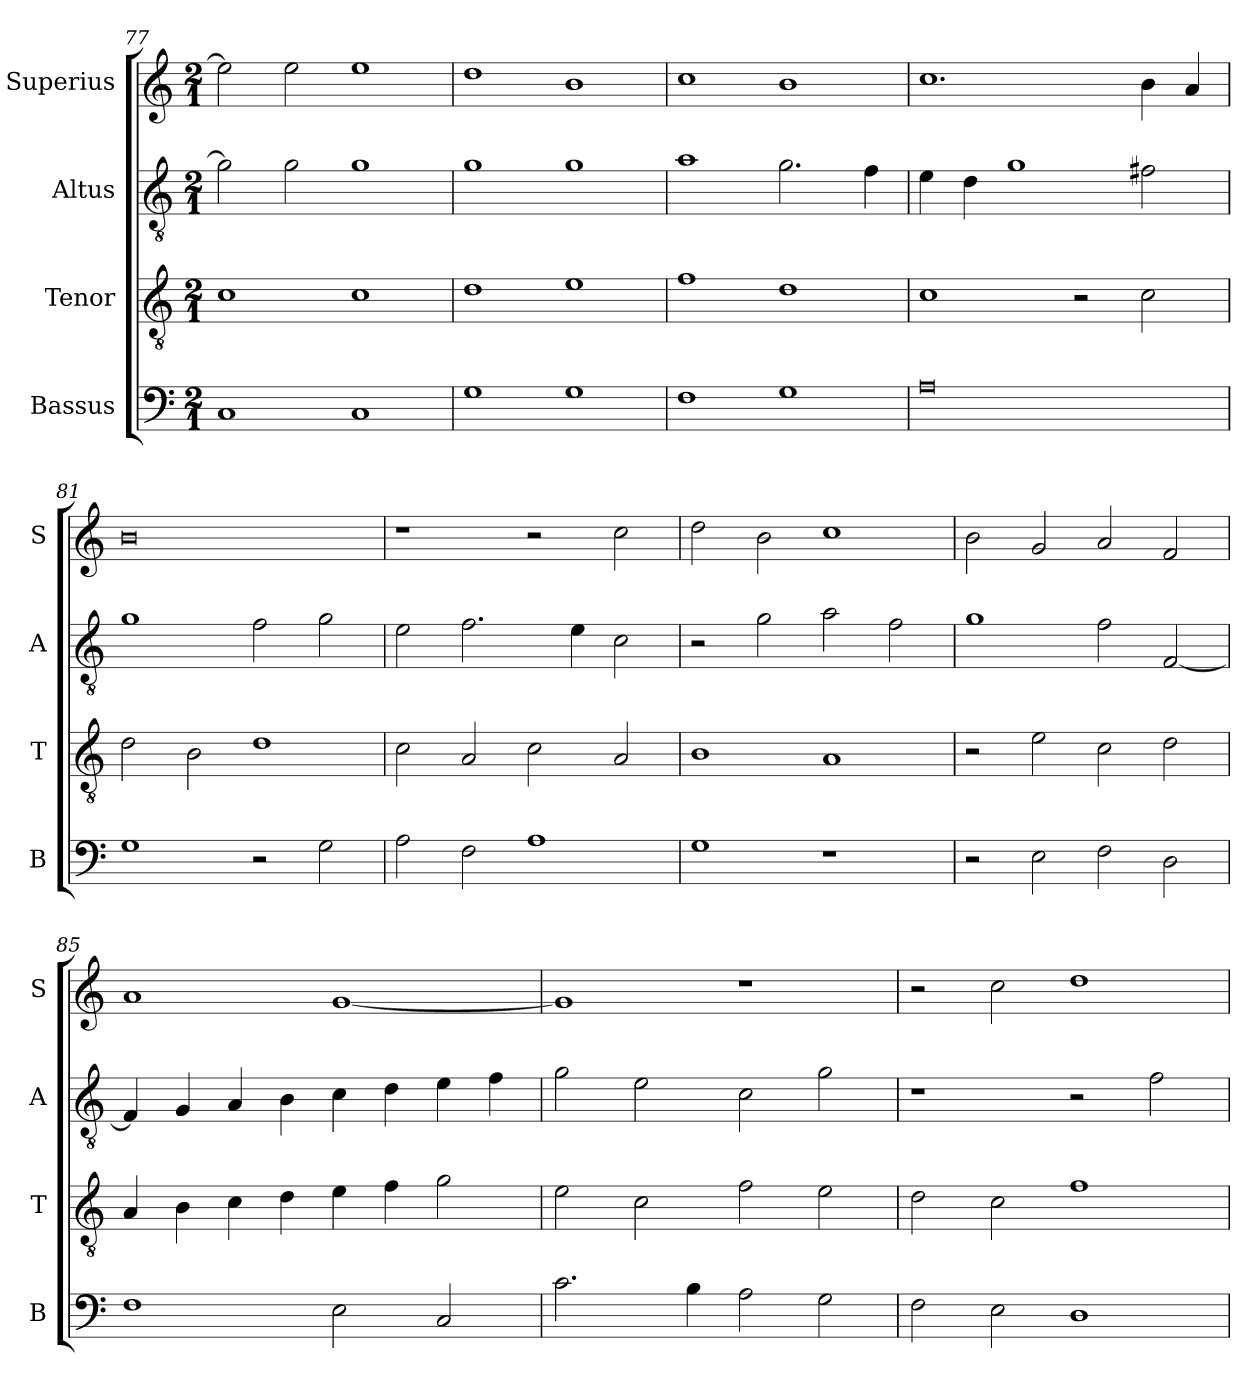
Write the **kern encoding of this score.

**kern	**kern	**kern	**kern
*part4	*part3	*part2	*part1
*staff4	*staff3	*staff2	*staff1
*I"Bassus	*I"Tenor	*I"Altus	*I"Superius
*I'B	*I'T	*I'A	*I'S
*clefF4	*clefGv2	*clefGv2	*clefG2
*k[]	*k[]	*k[]	*k[]
*C:	*C:	*C:	*C:
*M2/1	*M2/1	*M2/1	*M2/1
=77	=77	=77	=77
1C	1c	2g]	2ee]
.	.	2g	2ee
1C	1c	1g	1ee
=78	=78	=78	=78
1G	1d	1g	1dd
1G	1e	1g	1b
=79	=79	=79	=79
1F	1f	1a	1cc
1G	1d	2.g	1b
.	.	4f	.
=80	=80	=80	=80
0A	1c	4e	1.cc
.	.	4d	.
.	.	1g	.
.	2r	.	.
.	2c	2f#X	4b
.	.	.	4a
=81	=81	=81	=81
1G	2d	1g	0b
.	2B	.	.
2r	1d	2f	.
2G	.	2g	.
=82	=82	=82	=82
2A	2c	2e	1r
2F	2A	2.f	.
1A	2c	.	2r
.	.	4e	.
.	2A	2c	2cc
=83	=83	=83	=83
1G	1B	2r	2dd
.	.	2g	2b
1r	1A	2a	1cc
.	.	2f	.
=84	=84	=84	=84
2r	2r	1g	2b
2E	2e	.	2g
2F	2c	2f	2a
2D	2d	[2F	2f
=85	=85	=85	=85
1F	4A	4F]	1a
.	4B	4G	.
.	4c	4A	.
.	4d	4B	.
2E	4e	4c	[1g
.	4f	4d	.
2C	2g	4e	.
.	.	4f	.
=86	=86	=86	=86
2.c	2e	2g	1g]
.	2c	2e	.
4B	.	.	.
2A	2f	2c	1r
2G	2e	2g	.
=87	=87	=87	=87
2F	2d	1r	2r
2E	2c	.	2cc
1D	1f	2r	1dd
.	.	2f	.
=	=	=	=
*-	*-	*-	*-
